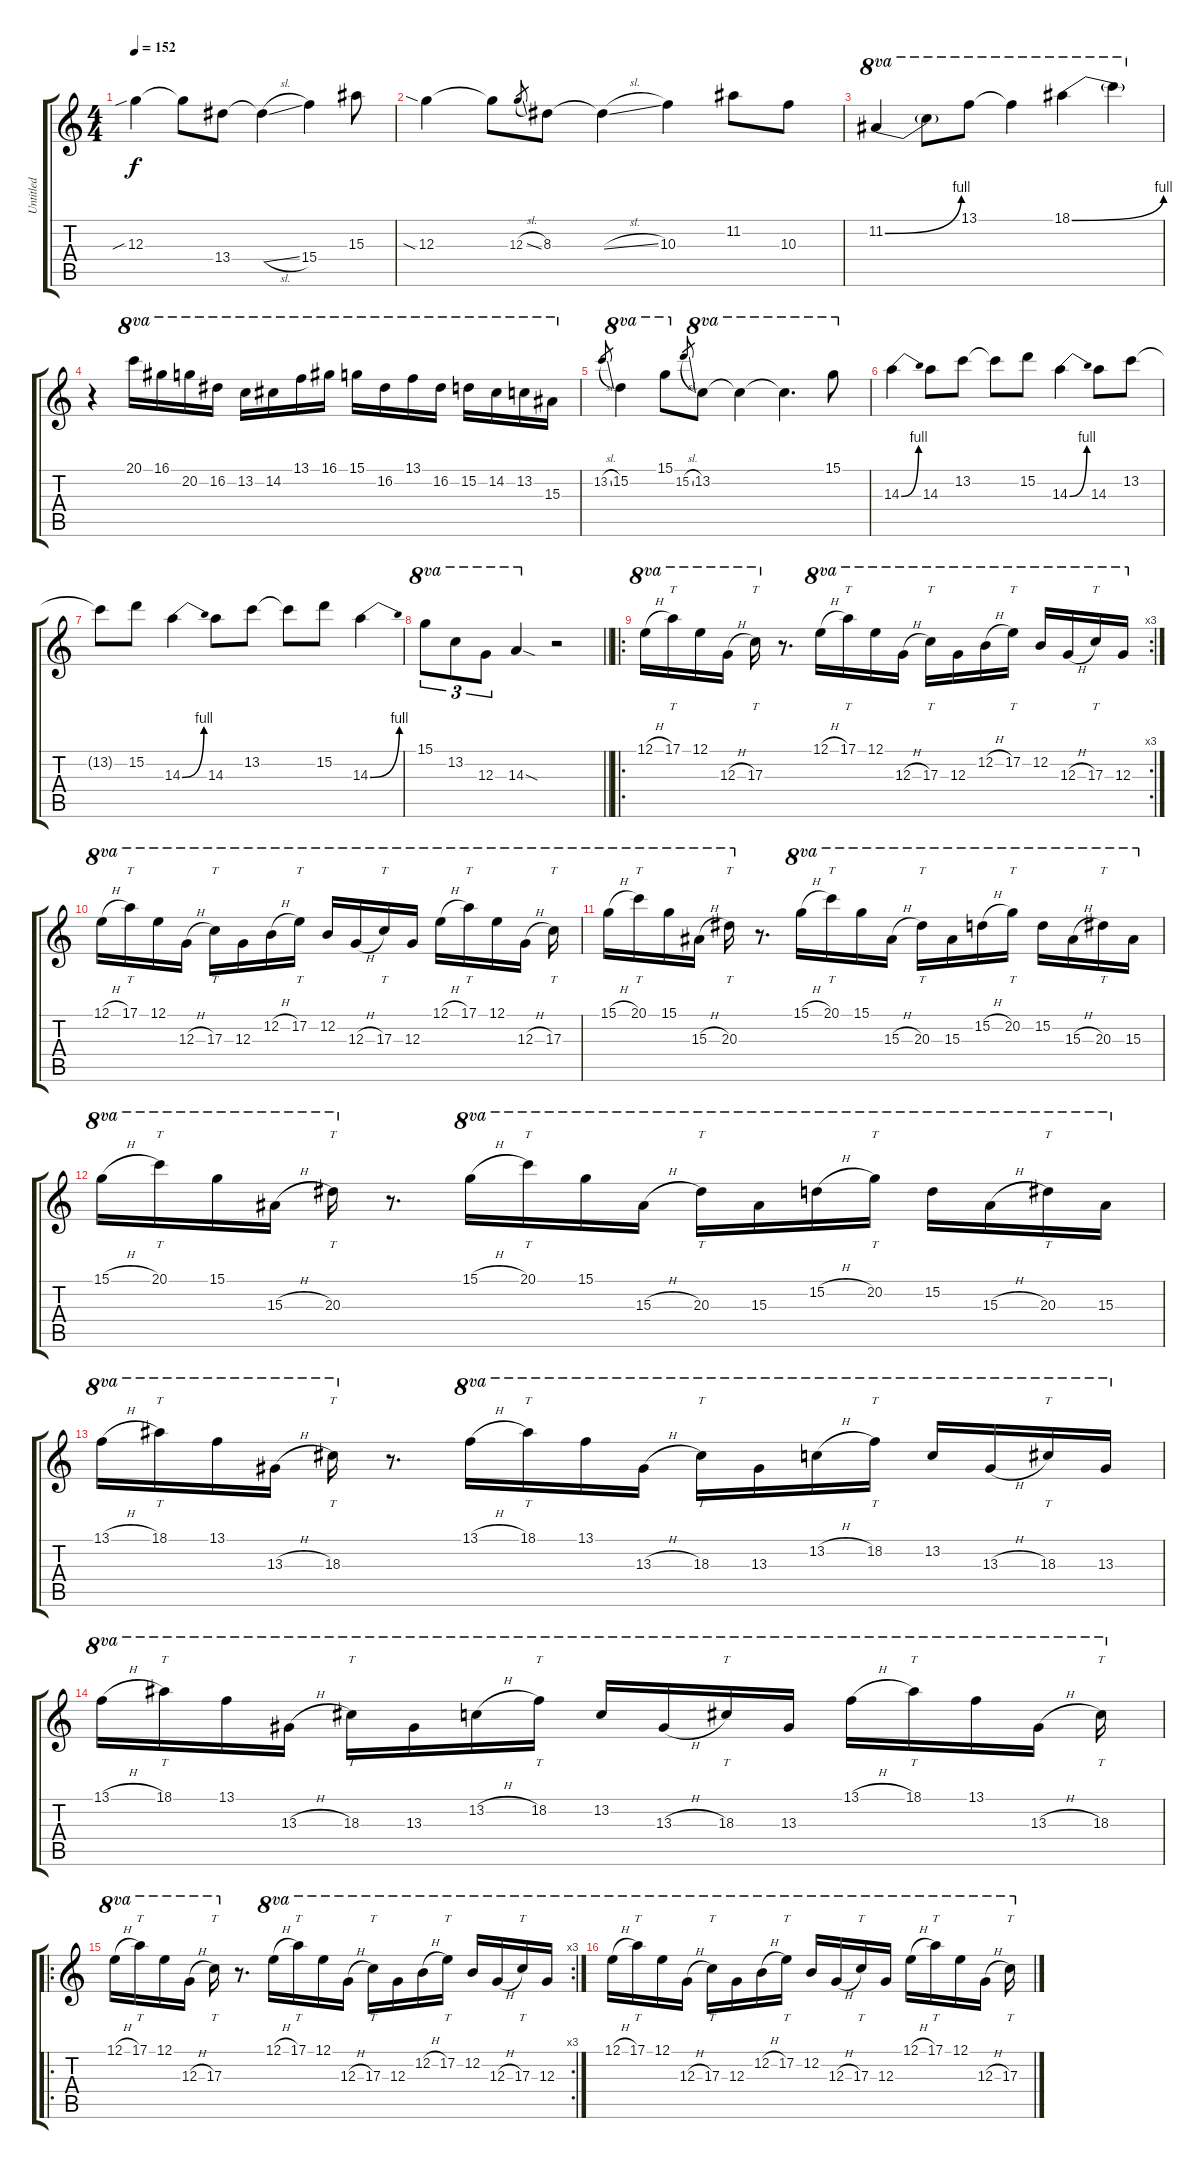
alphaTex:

\track ("Untitled" "Untitled") {instrument overdrivenguitar}
\staff {score tabs}
\tuning (E4 B3 G3 D3 A2 E2) {hide}
\ts (4 4)
\tempo 152
\clef g2
\ks c
12.3{sib}.4{dy f} 12.3{t}.8 13.4.8 13.4{sl t}.4 15.4.4 15.3.8 |
12.3{sia}.4 12.3{t}.8 12.3{sl}.8{gr} 8.3.8 8.3{sl t}.4 10.3.4 11.2.8 10.3.8 |
11.2{be (bend 0 0 60 4)}.4{ot 8va} 11.2{t}.8{ot 8va} 13.1.8{ot 8va} 13.1{t}.4{ot 8va} 18.1{be (bend 0 0 60 4)}.4{ot 8va} 18.1{t}.4{ot 8va} |
r.4 20.1.16{ot 8va} 16.1.16{ot 8va} 20.2.16{ot 8va} 16.2.16{ot 8va} 13.2.16{ot 8va} 14.2.16{ot 8va} 13.1.16{ot 8va} 16.1.16{ot 8va} 15.1.16{ot 8va} 16.2.16{ot 8va} 13.1.16{ot 8va} 16.2.16{ot 8va} 15.2.16{ot 8va} 14.2.16{ot 8va} 13.2.16{ot 8va} 15.3.16{ot 8va} |
13.2{sl}.8{gr} 15.2.4{ot 8va} 15.1.8{ot 8va} 15.2{sl}.8{gr} 13.2.8{ot 8va} 13.2{t}.4{ot 8va} 13.2{t}.4{d ot 8va} 15.1.8{ot 8va} |
14.3{be (bend 0 0 60 4)}.4 14.3.8 13.2.8 13.2{t}.8 15.2.8 14.3{be (bend 0 0 60 4)}.4 14.3.8 13.2.8 |
13.2{t}.8 15.2.8 14.3{be (bend 0 0 60 4)}.4 14.3.8 13.2.8 13.2{t}.8 15.2.8 14.3{be (bend 0 0 60 4)}.4 |
\barLineRight lightlight
15.1.8{tu (3 2) ot 8va} 13.2.8{tu (3 2) ot 8va} 12.3.8{tu (3 2) ot 8va} 14.3{sod}.4{ot 8va} r.2 |
\ro
\rc 3
12.1{h}.16{ot 8va} 17.1.16{tt ot 8va} 12.1.16{ot 8va} 12.3{h}.16{ot 8va} 17.3.16{tt ot 8va} r.8{d} 12.1{h}.16{ot 8va} 17.1.16{tt ot 8va} 12.1.16{ot 8va} 12.3{h}.16{ot 8va} 17.3.16{tt ot 8va} 12.3.16{ot 8va} 12.2{h}.16{ot 8va} 17.2.16{tt ot 8va} 12.2.16{ot 8va} 12.3{h}.16{ot 8va} 17.3.16{tt ot 8va} 12.3.16{ot 8va} |
12.1{h}.16{ot 8va} 17.1.16{tt ot 8va} 12.1.16{ot 8va} 12.3{h}.16{ot 8va} 17.3.16{tt ot 8va} 12.3.16{ot 8va} 12.2{h}.16{ot 8va} 17.2.16{tt ot 8va} 12.2.16{ot 8va} 12.3{h}.16{ot 8va} 17.3.16{tt ot 8va} 12.3.16{ot 8va} 12.1{h}.16{ot 8va} 17.1.16{tt ot 8va} 12.1.16{ot 8va} 12.3{h}.16{ot 8va} 17.3.16{tt ot 8va} |
15.1{h}.16{ot 8va} 20.1.16{tt ot 8va} 15.1.16{ot 8va} 15.3{h}.16{ot 8va} 20.3.16{tt ot 8va} r.8{d} 15.1{h}.16{ot 8va} 20.1.16{tt ot 8va} 15.1.16{ot 8va} 15.3{h}.16{ot 8va} 20.3.16{tt ot 8va} 15.3.16{ot 8va} 15.2{h}.16{ot 8va} 20.2.16{tt ot 8va} 15.2.16{ot 8va} 15.3{h}.16{ot 8va} 20.3.16{tt ot 8va} 15.3.16{ot 8va} |
15.1{h}.16{ot 8va} 20.1.16{tt ot 8va} 15.1.16{ot 8va} 15.3{h}.16{ot 8va} 20.3.16{tt ot 8va} r.8{d} 15.1{h}.16{ot 8va} 20.1.16{tt ot 8va} 15.1.16{ot 8va} 15.3{h}.16{ot 8va} 20.3.16{tt ot 8va} 15.3.16{ot 8va} 15.2{h}.16{ot 8va} 20.2.16{tt ot 8va} 15.2.16{ot 8va} 15.3{h}.16{ot 8va} 20.3.16{tt ot 8va} 15.3.16{ot 8va} |
13.1{h}.16{ot 8va} 18.1.16{tt ot 8va} 13.1.16{ot 8va} 13.3{h}.16{ot 8va} 18.3.16{tt ot 8va} r.8{d} 13.1{h}.16{ot 8va} 18.1.16{tt ot 8va} 13.1.16{ot 8va} 13.3{h}.16{ot 8va} 18.3.16{tt ot 8va} 13.3.16{ot 8va} 13.2{h}.16{ot 8va} 18.2.16{tt ot 8va} 13.2.16{ot 8va} 13.3{h}.16{ot 8va} 18.3.16{tt ot 8va} 13.3.16{ot 8va} |
13.1{h}.16{ot 8va} 18.1.16{tt ot 8va} 13.1.16{ot 8va} 13.3{h}.16{ot 8va} 18.3.16{tt ot 8va} 13.3.16{ot 8va} 13.2{h}.16{ot 8va} 18.2.16{tt ot 8va} 13.2.16{ot 8va} 13.3{h}.16{ot 8va} 18.3.16{tt ot 8va} 13.3.16{ot 8va} 13.1{h}.16{ot 8va} 18.1.16{tt ot 8va} 13.1.16{ot 8va} 13.3{h}.16{ot 8va} 18.3.16{tt ot 8va} |
\ro
\rc 3
12.1{h}.16{ot 8va} 17.1.16{tt ot 8va} 12.1.16{ot 8va} 12.3{h}.16{ot 8va} 17.3.16{tt ot 8va} r.8{d} 12.1{h}.16{ot 8va} 17.1.16{tt ot 8va} 12.1.16{ot 8va} 12.3{h}.16{ot 8va} 17.3.16{tt ot 8va} 12.3.16{ot 8va} 12.2{h}.16{ot 8va} 17.2.16{tt ot 8va} 12.2.16{ot 8va} 12.3{h}.16{ot 8va} 17.3.16{tt ot 8va} 12.3.16{ot 8va} |
12.1{h}.16{ot 8va} 17.1.16{tt ot 8va} 12.1.16{ot 8va} 12.3{h}.16{ot 8va} 17.3.16{tt ot 8va} 12.3.16{ot 8va} 12.2{h}.16{ot 8va} 17.2.16{tt ot 8va} 12.2.16{ot 8va} 12.3{h}.16{ot 8va} 17.3.16{tt ot 8va} 12.3.16{ot 8va} 12.1{h}.16{ot 8va} 17.1.16{tt ot 8va} 12.1.16{ot 8va} 12.3{h}.16{ot 8va} 17.3.16{tt ot 8va}
